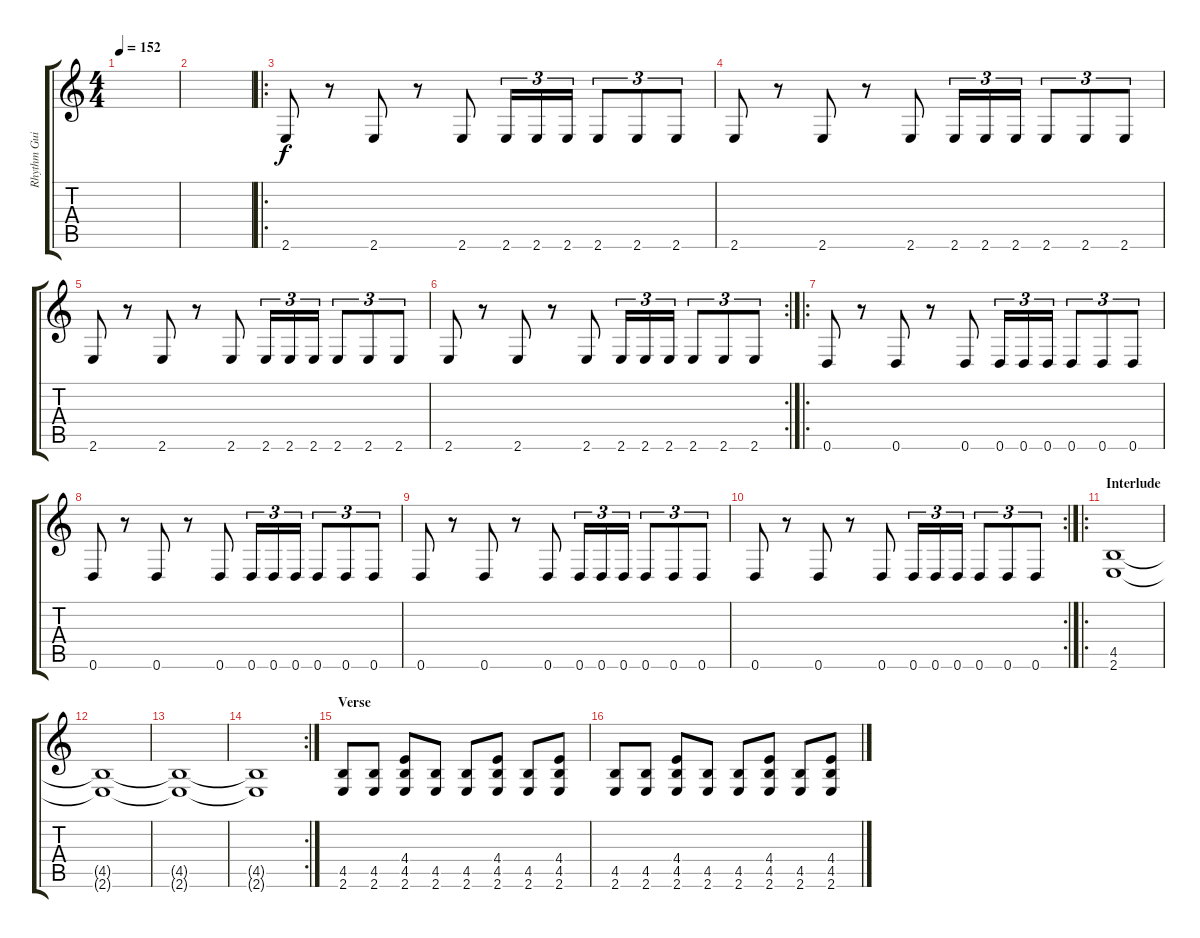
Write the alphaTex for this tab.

\track ("Rhythm Guitar" "Rhythm Gui") {instrument distortionguitar}
\staff {score tabs}
\tuning (D4 A3 F3 C3 G2 D2) {hide}
\ts (4 4)
\tempo 152
\clef g2
\ks c
|
|
\ro
2.6.8 r.8 2.6.8 r.8 2.6.8 2.6.16{tu (3 2)} 2.6.16{tu (3 2)} 2.6.16{tu (3 2)} 2.6.8{tu (3 2)} 2.6.8{tu (3 2)} 2.6.8{tu (3 2)} |
2.6.8 r.8 2.6.8 r.8 2.6.8 2.6.16{tu (3 2)} 2.6.16{tu (3 2)} 2.6.16{tu (3 2)} 2.6.8{tu (3 2)} 2.6.8{tu (3 2)} 2.6.8{tu (3 2)} |
2.6.8 r.8 2.6.8 r.8 2.6.8 2.6.16{tu (3 2)} 2.6.16{tu (3 2)} 2.6.16{tu (3 2)} 2.6.8{tu (3 2)} 2.6.8{tu (3 2)} 2.6.8{tu (3 2)} |
\rc 2
2.6.8 r.8 2.6.8 r.8 2.6.8 2.6.16{tu (3 2)} 2.6.16{tu (3 2)} 2.6.16{tu (3 2)} 2.6.8{tu (3 2)} 2.6.8{tu (3 2)} 2.6.8{tu (3 2)} |
\ro
0.6.8 r.8 0.6.8 r.8 0.6.8 0.6.16{tu (3 2)} 0.6.16{tu (3 2)} 0.6.16{tu (3 2)} 0.6.8{tu (3 2)} 0.6.8{tu (3 2)} 0.6.8{tu (3 2)} |
0.6.8 r.8 0.6.8 r.8 0.6.8 0.6.16{tu (3 2)} 0.6.16{tu (3 2)} 0.6.16{tu (3 2)} 0.6.8{tu (3 2)} 0.6.8{tu (3 2)} 0.6.8{tu (3 2)} |
0.6.8 r.8 0.6.8 r.8 0.6.8 0.6.16{tu (3 2)} 0.6.16{tu (3 2)} 0.6.16{tu (3 2)} 0.6.8{tu (3 2)} 0.6.8{tu (3 2)} 0.6.8{tu (3 2)} |
\rc 2
0.6.8 r.8 0.6.8 r.8 0.6.8 0.6.16{tu (3 2)} 0.6.16{tu (3 2)} 0.6.16{tu (3 2)} 0.6.8{tu (3 2)} 0.6.8{tu (3 2)} 0.6.8{tu (3 2)} |
\ro
\section ("" "Interlude")
(4.5 2.6).1 |
(4.5{t} 2.6{t}).1 |
(4.5{t} 2.6{t}).1 |
\rc 2
(4.5{t} 2.6{t}).1 |
\section ("" "Verse")
(4.5 2.6).8 (4.5 2.6).8 (4.4 4.5 2.6).8 (4.5 2.6).8 (4.5 2.6).8 (4.4 4.5 2.6).8 (4.5 2.6).8 (4.4 4.5 2.6).8 |
(4.5 2.6).8 (4.5 2.6).8 (4.4 4.5 2.6).8 (4.5 2.6).8 (4.5 2.6).8 (4.4 4.5 2.6).8 (4.5 2.6).8 (4.4 4.5 2.6).8
